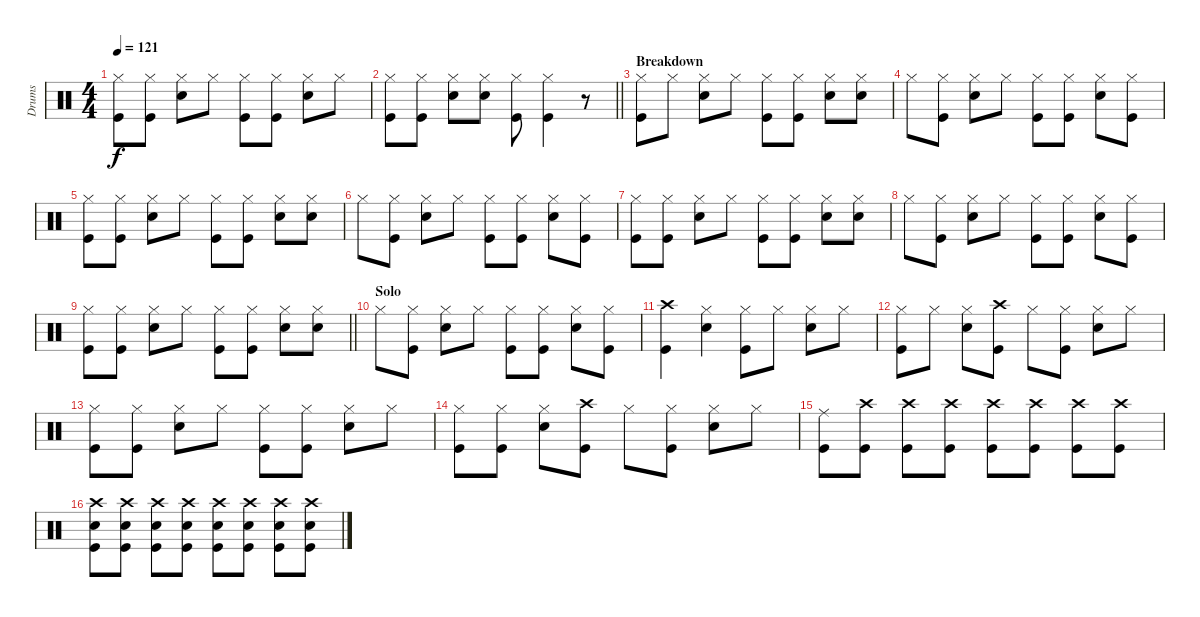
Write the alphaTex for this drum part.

\track ("Drums" "Drums") {instrument percussion}
\staff {score}
\articulation defaults
\ts (4 4)
\tempo 121
\clef neutral
\ks c
("Hi-Hat (closed)" "Kick (hit)").8{dy f} ("Hi-Hat (closed)" "Kick (hit)").8 ("Hi-Hat (closed)" "Snare (hit) 2").8 "Hi-Hat (closed)".8 ("Hi-Hat (closed)" "Kick (hit)").8 ("Hi-Hat (closed)" "Kick (hit)").8 ("Hi-Hat (closed)" "Snare (hit) 2").8 "Hi-Hat (closed)".8 |
\barLineRight lightlight
("Hi-Hat (closed)" "Kick (hit)").8 ("Hi-Hat (closed)" "Kick (hit)").8 ("Hi-Hat (closed)" "Snare (hit) 2").8 ("Hi-Hat (closed)" "Snare (hit) 2").8 ("Hi-Hat (closed)" "Kick (hit)").8 ("Hi-Hat (closed)" "Kick (hit)").4 r.8 |
\section ("" "Breakdown")
("Hi-Hat (closed)" "Kick (hit)").8 "Hi-Hat (closed)".8 ("Hi-Hat (closed)" "Snare (hit) 2").8 "Hi-Hat (closed)".8 ("Hi-Hat (closed)" "Kick (hit)").8 ("Hi-Hat (closed)" "Kick (hit)").8 ("Hi-Hat (closed)" "Snare (hit) 2").8 ("Hi-Hat (closed)" "Snare (hit) 2").8 |
"Hi-Hat (closed)".8 ("Hi-Hat (closed)" "Kick (hit)").8 ("Hi-Hat (closed)" "Snare (hit) 2").8 "Hi-Hat (closed)".8 ("Hi-Hat (closed)" "Kick (hit)").8 ("Hi-Hat (closed)" "Kick (hit)").8 ("Hi-Hat (closed)" "Snare (hit) 2").8 ("Hi-Hat (closed)" "Kick (hit)").8 |
("Hi-Hat (closed)" "Kick (hit)").8 ("Hi-Hat (closed)" "Kick (hit)").8 ("Hi-Hat (closed)" "Snare (hit) 2").8 "Hi-Hat (closed)".8 ("Hi-Hat (closed)" "Kick (hit)").8 ("Hi-Hat (closed)" "Kick (hit)").8 ("Hi-Hat (closed)" "Snare (hit) 2").8 ("Hi-Hat (closed)" "Snare (hit) 2").8 |
"Hi-Hat (closed)".8 ("Hi-Hat (closed)" "Kick (hit)").8 ("Hi-Hat (closed)" "Snare (hit) 2").8 "Hi-Hat (closed)".8 ("Hi-Hat (closed)" "Kick (hit)").8 ("Hi-Hat (closed)" "Kick (hit)").8 ("Hi-Hat (closed)" "Snare (hit) 2").8 ("Hi-Hat (closed)" "Kick (hit)").8 |
("Hi-Hat (closed)" "Kick (hit)").8 ("Hi-Hat (closed)" "Kick (hit)").8 ("Hi-Hat (closed)" "Snare (hit) 2").8 "Hi-Hat (closed)".8 ("Hi-Hat (closed)" "Kick (hit)").8 ("Hi-Hat (closed)" "Kick (hit)").8 ("Hi-Hat (closed)" "Snare (hit) 2").8 ("Hi-Hat (closed)" "Snare (hit) 2").8 |
"Hi-Hat (closed)".8 ("Hi-Hat (closed)" "Kick (hit)").8 ("Hi-Hat (closed)" "Snare (hit) 2").8 "Hi-Hat (closed)".8 ("Hi-Hat (closed)" "Kick (hit)").8 ("Hi-Hat (closed)" "Kick (hit)").8 ("Hi-Hat (closed)" "Snare (hit) 2").8 ("Hi-Hat (closed)" "Kick (hit)").8 |
\barLineRight lightlight
("Hi-Hat (closed)" "Kick (hit)").8 ("Hi-Hat (closed)" "Kick (hit)").8 ("Hi-Hat (closed)" "Snare (hit) 2").8 "Hi-Hat (closed)".8 ("Hi-Hat (closed)" "Kick (hit)").8 ("Hi-Hat (closed)" "Kick (hit)").8 ("Hi-Hat (closed)" "Snare (hit) 2").8 ("Hi-Hat (closed)" "Snare (hit) 2").8 |
\section ("" "Solo")
"Hi-Hat (closed)".8 ("Hi-Hat (closed)" "Kick (hit)").8 ("Hi-Hat (closed)" "Snare (hit) 2").8 "Hi-Hat (closed)".8 ("Hi-Hat (closed)" "Kick (hit)").8 ("Hi-Hat (closed)" "Kick (hit)").8 ("Hi-Hat (closed)" "Snare (hit) 2").8 ("Hi-Hat (closed)" "Kick (hit)").8 |
("Crash high (hit)" "Kick (hit)").4 ("Hi-Hat (closed)" "Snare (hit) 2").4 ("Hi-Hat (closed)" "Kick (hit)").8 "Hi-Hat (closed)".8 ("Hi-Hat (closed)" "Snare (hit) 2").8 "Hi-Hat (closed)".8 |
("Hi-Hat (closed)" "Kick (hit)").8 "Hi-Hat (closed)".8 ("Hi-Hat (closed)" "Snare (hit) 2").8 ("Crash high (hit)" "Kick (hit)").8 "Hi-Hat (closed)".8 ("Hi-Hat (closed)" "Kick (hit)").8 ("Hi-Hat (closed)" "Snare (hit) 2").8 "Hi-Hat (closed)".8 |
("Hi-Hat (closed)" "Kick (hit)").8 ("Hi-Hat (closed)" "Kick (hit)").8 ("Hi-Hat (closed)" "Snare (hit) 2").8 "Hi-Hat (closed)".8 ("Hi-Hat (closed)" "Kick (hit)").8 ("Hi-Hat (closed)" "Kick (hit)").8 ("Hi-Hat (closed)" "Snare (hit) 2").8 "Hi-Hat (closed)".8 |
("Hi-Hat (closed)" "Kick (hit)").8 ("Hi-Hat (closed)" "Kick (hit)").8 ("Hi-Hat (closed)" "Snare (hit) 2").8 ("Crash high (hit)" "Kick (hit)").8 "Hi-Hat (closed)".8 ("Hi-Hat (closed)" "Kick (hit)").8 ("Hi-Hat (closed)" "Snare (hit) 2").8 "Hi-Hat (closed)".8 |
("Ride (middle)" "Kick (hit)").8{volume 3} ("Crash high (hit)" "Kick (hit)").8{volume 16} ("Crash high (hit)" "Kick (hit)").8 ("Crash high (hit)" "Kick (hit)").8 ("Crash high (hit)" "Kick (hit)").8 ("Crash high (hit)" "Kick (hit)").8 ("Crash high (hit)" "Kick (hit)").8 ("Crash high (hit)" "Kick (hit)").8 |
("Crash high (hit)" "Snare (hit) 2" "Kick (hit)").8 ("Crash high (hit)" "Snare (hit) 2" "Kick (hit)").8 ("Crash high (hit)" "Snare (hit) 2" "Kick (hit)").8 ("Crash high (hit)" "Snare (hit) 2" "Kick (hit)").8 ("Crash high (hit)" "Snare (hit) 2" "Kick (hit)").8 ("Crash high (hit)" "Snare (hit) 2" "Kick (hit)").8 ("Crash high (hit)" "Snare (hit) 2" "Kick (hit)").8 ("Crash high (hit)" "Snare (hit) 2" "Kick (hit)").8
